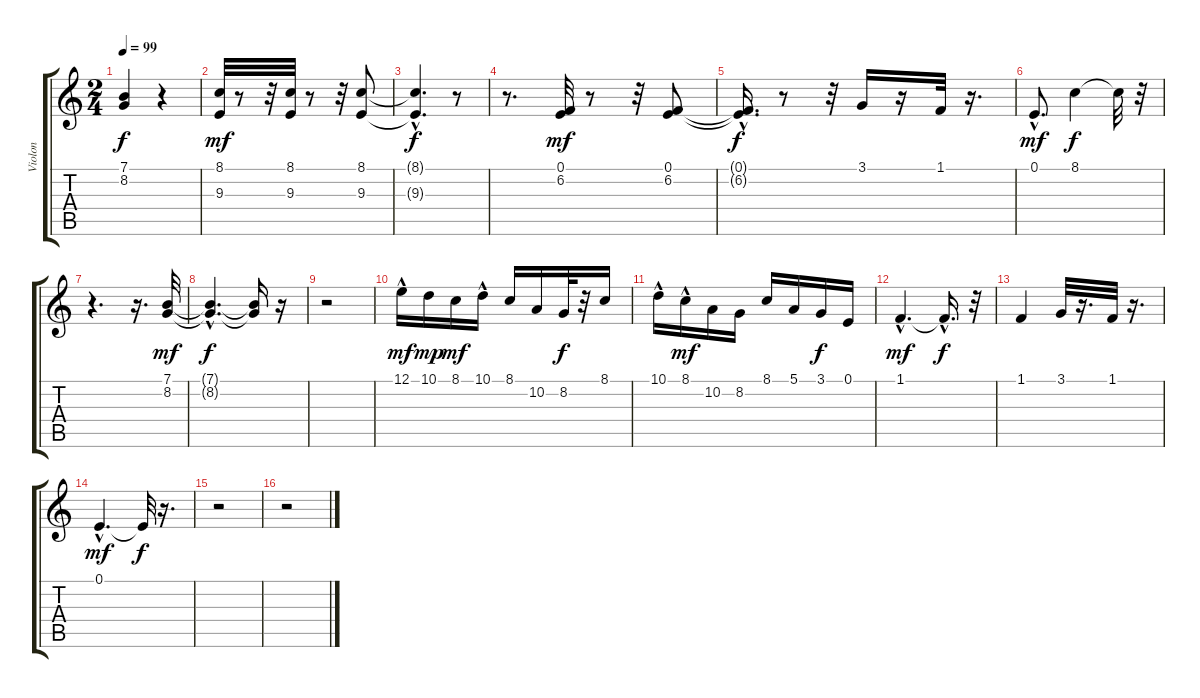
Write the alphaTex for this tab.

\track ("Violon" "Violon") {instrument fiddle}
\staff {score tabs}
\tuning (E4 B3 G3 D3 A2 E2) {hide}
\ts (2 4)
\tempo 99
\clef g2
\ks c
(7.1{t} 8.2{t}).4{dy f} r.4 |
(8.1 9.3).32{dy mf} r.8 r.32 (8.1 9.3).32 r.8 r.32 (8.1 9.3).8 |
(8.1{hac t} 9.3{hac t}).4{d dy f} r.8 |
r.8{d} (0.1 6.2).32{dy mf} r.8 r.32 (0.1 6.2).8 |
(0.1{hac t} 6.2{hac t}).16{d dy f} r.8 r.32 3.1.16 r.16 1.1.32 r.16{d} |
0.1{hac}.8{d dy mf} 8.1.4{dy f} 8.1{t}.32 r.32 |
r.4{d} r.16{d} (7.1 8.2).32{dy mf} |
(7.1{hac t} 8.2{hac t}).4{d dy f} (7.1{t} 8.2{t}).16 r.16 |
r.2 |
12.1{hac}.16{dy mf} 10.1.16{dy mp} 8.1.16{dy mf} 10.1{hac}.16 8.1.16 10.2.16 8.2.32{dy f} r.32 8.1.16 |
10.1{hac}.16 8.1{hac}.16{dy mf} 10.2.16 8.2.16 8.1.16 5.1.16 3.1.16{dy f} 0.1.16 |
1.1{hac}.4{d dy mf} 1.1{hac t}.16{d dy f} r.32 |
1.1.4 3.1.32 r.16{d} 1.1.32 r.16{d} |
0.1{hac}.4{d dy mf} 0.1{t}.32{dy f} r.16{d} |
r.2 |
r.2
